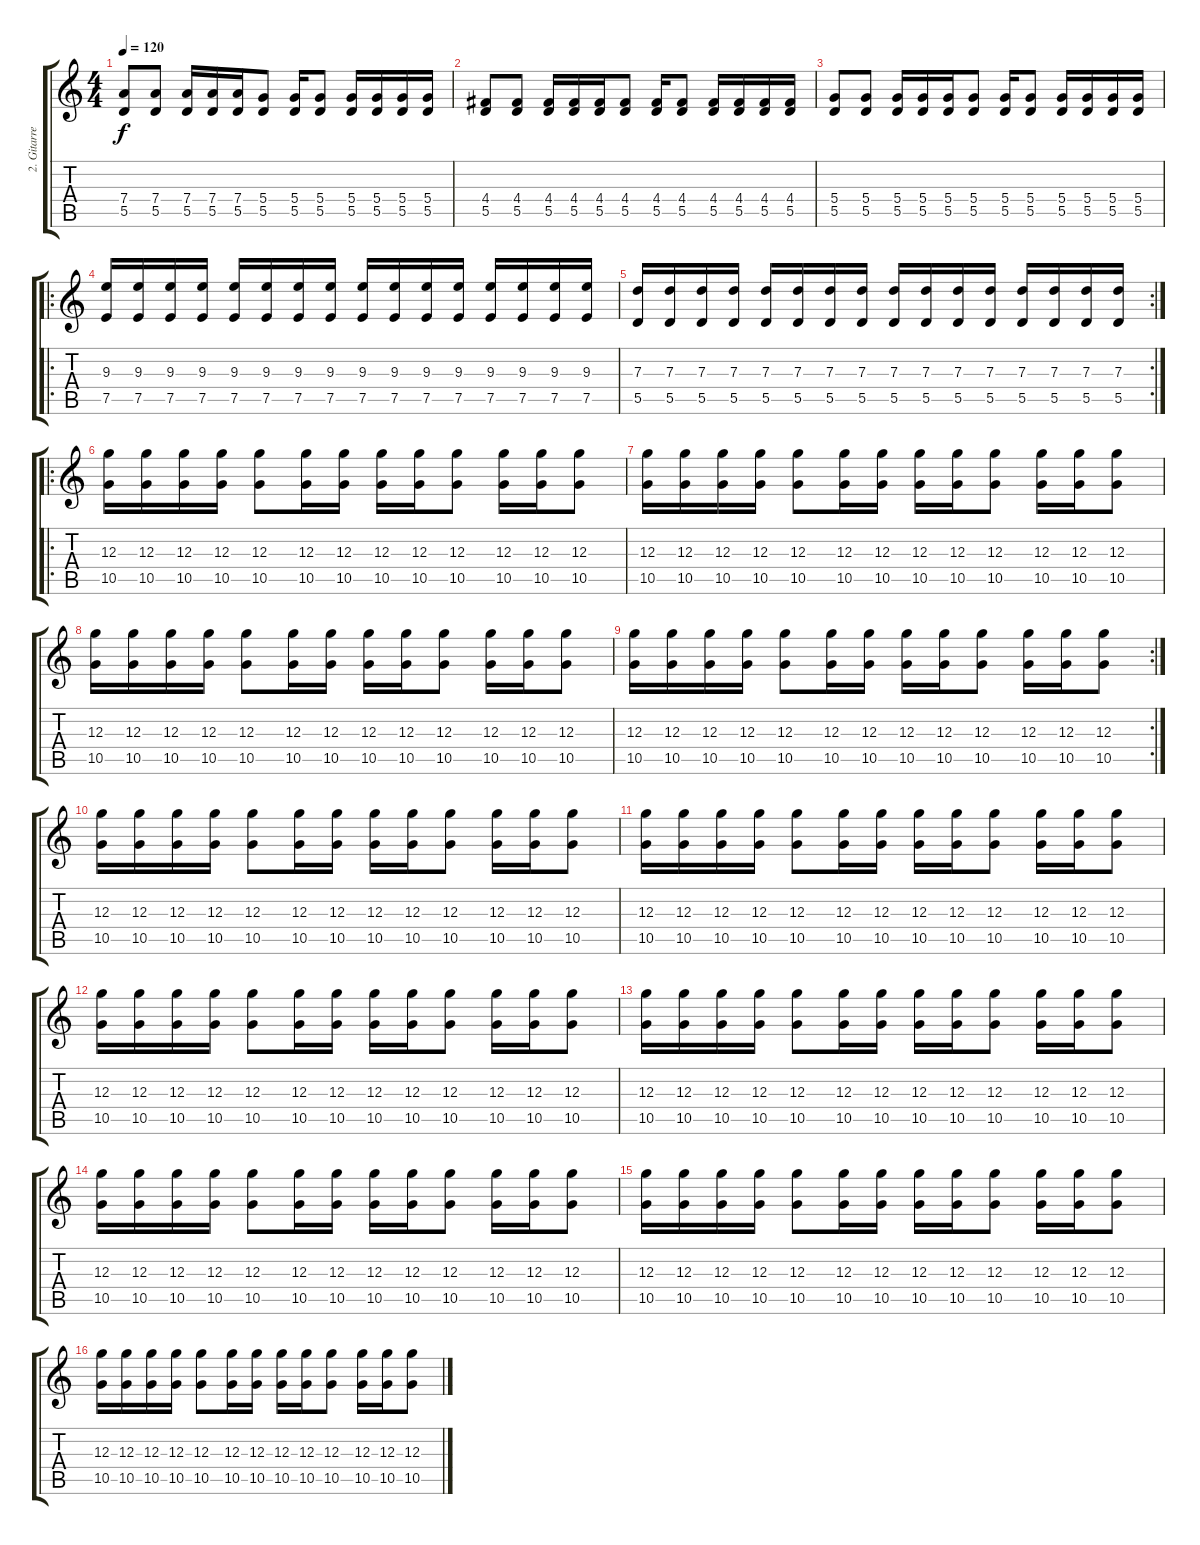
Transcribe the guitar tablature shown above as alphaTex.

\track ("2. Gitarre" "2. Gitarre") {instrument acousticguitarnylon}
\staff {score tabs}
\tuning (E4 B3 G3 D3 A2 E2) {hide}
\ts (4 4)
\tempo 120
\clef g2
\ks c
(7.4 5.5).8{dy f instrument acousticguitarnylon} (7.4 5.5).8 (7.4 5.5).16 (7.4 5.5).16 (7.4 5.5).16 (5.4 5.5).8 (5.4 5.5).16 (5.4 5.5).8 (5.4 5.5).16 (5.4 5.5).16 (5.4 5.5).16 (5.4 5.5).16 |
(4.4 5.5).8 (4.4 5.5).8 (4.4 5.5).16 (4.4 5.5).16 (4.4 5.5).16 (4.4 5.5).8 (4.4 5.5).16 (4.4 5.5).8 (4.4 5.5).16 (4.4 5.5).16 (4.4 5.5).16 (4.4 5.5).16 |
(5.4 5.5).8 (5.4 5.5).8 (5.4 5.5).16 (5.4 5.5).16 (5.4 5.5).16 (5.4 5.5).8 (5.4 5.5).16 (5.4 5.5).8 (5.4 5.5).16 (5.4 5.5).16 (5.4 5.5).16 (5.4 5.5).16 |
\ro
(9.3 7.5).16 (9.3 7.5).16 (9.3 7.5).16 (9.3 7.5).16 (9.3 7.5).16 (9.3 7.5).16 (9.3 7.5).16 (9.3 7.5).16 (9.3 7.5).16 (9.3 7.5).16 (9.3 7.5).16 (9.3 7.5).16 (9.3 7.5).16 (9.3 7.5).16 (9.3 7.5).16 (9.3 7.5).16 |
\rc 2
(7.3 5.5).16 (7.3 5.5).16 (7.3 5.5).16 (7.3 5.5).16 (7.3 5.5).16 (7.3 5.5).16 (7.3 5.5).16 (7.3 5.5).16 (7.3 5.5).16 (7.3 5.5).16 (7.3 5.5).16 (7.3 5.5).16 (7.3 5.5).16 (7.3 5.5).16 (7.3 5.5).16 (7.3 5.5).16 |
\ro
(12.3 10.5).16 (12.3 10.5).16 (12.3 10.5).16 (12.3 10.5).16 (12.3 10.5).8 (12.3 10.5).16 (12.3 10.5).16 (12.3 10.5).16 (12.3 10.5).16 (12.3 10.5).8 (12.3 10.5).16 (12.3 10.5).16 (12.3 10.5).8 |
(12.3 10.5).16 (12.3 10.5).16 (12.3 10.5).16 (12.3 10.5).16 (12.3 10.5).8 (12.3 10.5).16 (12.3 10.5).16 (12.3 10.5).16 (12.3 10.5).16 (12.3 10.5).8 (12.3 10.5).16 (12.3 10.5).16 (12.3 10.5).8 |
(12.3 10.5).16 (12.3 10.5).16 (12.3 10.5).16 (12.3 10.5).16 (12.3 10.5).8 (12.3 10.5).16 (12.3 10.5).16 (12.3 10.5).16 (12.3 10.5).16 (12.3 10.5).8 (12.3 10.5).16 (12.3 10.5).16 (12.3 10.5).8 |
\rc 2
(12.3 10.5).16 (12.3 10.5).16 (12.3 10.5).16 (12.3 10.5).16 (12.3 10.5).8 (12.3 10.5).16 (12.3 10.5).16 (12.3 10.5).16 (12.3 10.5).16 (12.3 10.5).8 (12.3 10.5).16 (12.3 10.5).16 (12.3 10.5).8 |
(12.3 10.5).16 (12.3 10.5).16 (12.3 10.5).16 (12.3 10.5).16 (12.3 10.5).8 (12.3 10.5).16 (12.3 10.5).16 (12.3 10.5).16 (12.3 10.5).16 (12.3 10.5).8 (12.3 10.5).16 (12.3 10.5).16 (12.3 10.5).8 |
(12.3 10.5).16 (12.3 10.5).16 (12.3 10.5).16 (12.3 10.5).16 (12.3 10.5).8 (12.3 10.5).16 (12.3 10.5).16 (12.3 10.5).16 (12.3 10.5).16 (12.3 10.5).8 (12.3 10.5).16 (12.3 10.5).16 (12.3 10.5).8 |
(12.3 10.5).16 (12.3 10.5).16 (12.3 10.5).16 (12.3 10.5).16 (12.3 10.5).8 (12.3 10.5).16 (12.3 10.5).16 (12.3 10.5).16 (12.3 10.5).16 (12.3 10.5).8 (12.3 10.5).16 (12.3 10.5).16 (12.3 10.5).8 |
(12.3 10.5).16 (12.3 10.5).16 (12.3 10.5).16 (12.3 10.5).16 (12.3 10.5).8 (12.3 10.5).16 (12.3 10.5).16 (12.3 10.5).16 (12.3 10.5).16 (12.3 10.5).8 (12.3 10.5).16 (12.3 10.5).16 (12.3 10.5).8 |
(12.3 10.5).16 (12.3 10.5).16 (12.3 10.5).16 (12.3 10.5).16 (12.3 10.5).8 (12.3 10.5).16 (12.3 10.5).16 (12.3 10.5).16 (12.3 10.5).16 (12.3 10.5).8 (12.3 10.5).16 (12.3 10.5).16 (12.3 10.5).8 |
(12.3 10.5).16 (12.3 10.5).16 (12.3 10.5).16 (12.3 10.5).16 (12.3 10.5).8 (12.3 10.5).16 (12.3 10.5).16 (12.3 10.5).16 (12.3 10.5).16 (12.3 10.5).8 (12.3 10.5).16 (12.3 10.5).16 (12.3 10.5).8 |
(12.3 10.5).16 (12.3 10.5).16 (12.3 10.5).16 (12.3 10.5).16 (12.3 10.5).8 (12.3 10.5).16 (12.3 10.5).16 (12.3 10.5).16 (12.3 10.5).16 (12.3 10.5).8 (12.3 10.5).16 (12.3 10.5).16 (12.3 10.5).8
